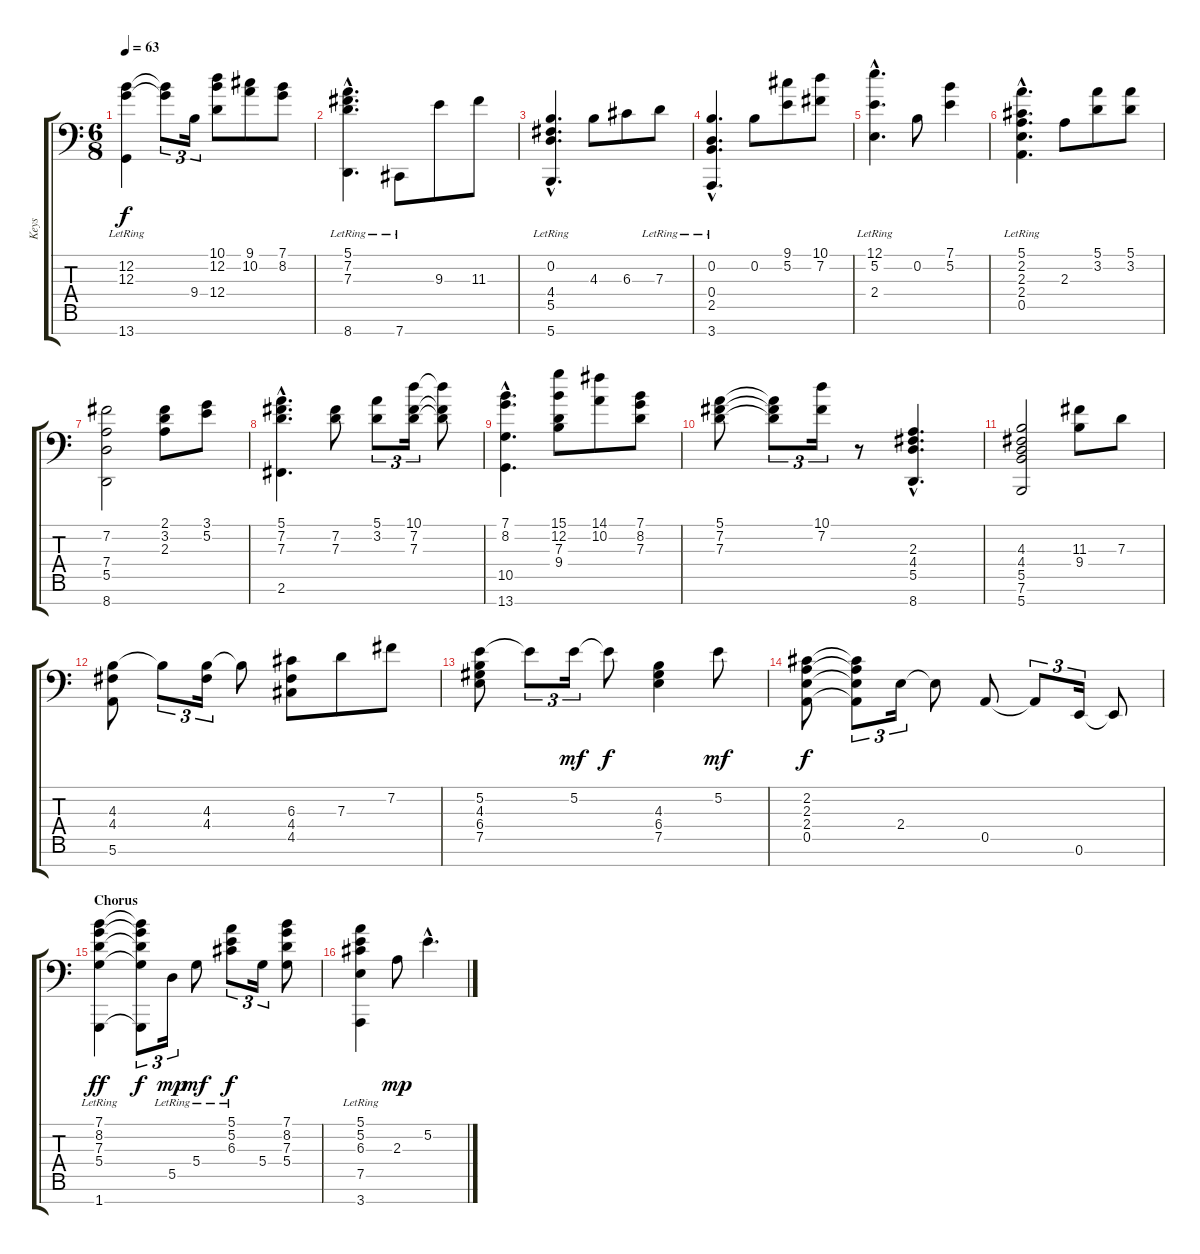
\track ("Keys" "Keys") {instrument acousticgrandpiano}
\staff {score tabs}
\tuning (E4 B3 G3 D3 A2 E2 Gb1) {hide}
\ts (6 8)
\tempo 63
\clef f4
\ks c
(12.2{lr} 12.3 13.7{lr}).4{dy f} (12.2{t} 12.3{t}).8{tu (3 2)} 9.4.16{tu (3 2)} (10.1 12.2 12.4).8 (9.1 10.2).8 (7.1 8.2).8 |
(5.1{hac} 7.2{hac lr} 7.3{hac lr} 8.7{hac lr}).4{d} 7.7{lr}.8 9.3.8 11.3.8 |
(0.2{hac lr} 4.4{hac lr} 5.5{hac lr} 5.7{hac lr}).4{d} 4.3.8 6.3.8 7.3{lr}.8 |
(0.2{hac} 0.4{hac} 2.5{hac lr} 3.7{hac}).4{d} 0.2.8 (9.1 5.2).8 (10.1 7.2).8 |
(12.1{hac lr} 5.2{hac} 2.4{hac lr}).4{d} 0.2.8 (7.1 5.2).4 |
(5.1{hac} 2.2{hac lr} 2.3{hac} 2.4{hac lr} 0.5{hac lr}).4{d} 2.3.8 (5.1 3.2).8 (5.1 3.2).8 |
(7.2 7.4 5.5 8.7).2 (2.1 3.2 2.3).8 (3.1 5.2).8 |
(5.1{hac} 7.2{hac} 7.3{hac} 2.6{hac}).4{d} (7.2 7.3).8 (5.1 3.2).8{tu (3 2)} (10.1 7.2 7.3).16{tu (3 2)} (10.1{t} 7.2{t} 7.3{t}).8 |
(7.1{hac} 8.2{hac} 10.5{hac} 13.7{hac}).4{d} (15.1 12.2 7.3 9.4).8 (14.1 10.2).8 (7.1 8.2 7.3).8 |
(5.1 7.2 7.3).8 (5.1{t} 7.2{t} 7.3{t}).8{tu (3 2)} (10.1 7.2).16{tu (3 2)} r.8 (2.3{hac} 4.4{hac} 5.5{hac} 8.7{hac}).4{d} |
(4.3 4.4 5.5 7.6 5.7).2 (11.3 9.4).8 7.3.8 |
(4.3 4.4 5.6).8 4.3{t}.8{tu (3 2)} (4.3 4.4).16{tu (3 2)} 4.3{t}.8 (6.3 4.4 4.5).8 7.3.8 7.2.8 |
(5.2 4.3 6.4 7.5).8 5.2{t}.8{tu (3 2)} 5.2.16{tu (3 2) dy mf} 5.2{t}.8{dy f} (4.3 6.4 7.5).4 5.2.8{dy mf} |
(2.2 2.3 2.4 0.5).8{dy f} (2.2{t} 2.3{t} 2.4{t} 0.5{t}).8{tu (3 2)} 2.4.16{tu (3 2)} 2.4{t}.8 0.5.8 0.5{t}.8{tu (3 2)} 0.6.16{tu (3 2)} 0.6{t}.8 |
\section ("" "Chorus")
(7.1 8.2 7.3 5.4{lr} 1.7{lr}).4{dy ff} (7.1{t} 8.2{t} 7.3{t} 5.4{t} 1.7{t}).8{tu (3 2) dy f} 5.5{lr}.16{tu (3 2) dy mp} 5.4{lr}.8{dy mf} (5.1{lr} 5.2{lr} 6.3{lr}).8{tu (3 2) dy f} 5.4.16{tu (3 2)} (7.1 8.2 7.3 5.4).8 |
(5.1{lr} 5.2{lr} 6.3 7.5{lr} 3.7{lr}).4 2.3.8{dy mp} 5.2{hac}.4{d}
